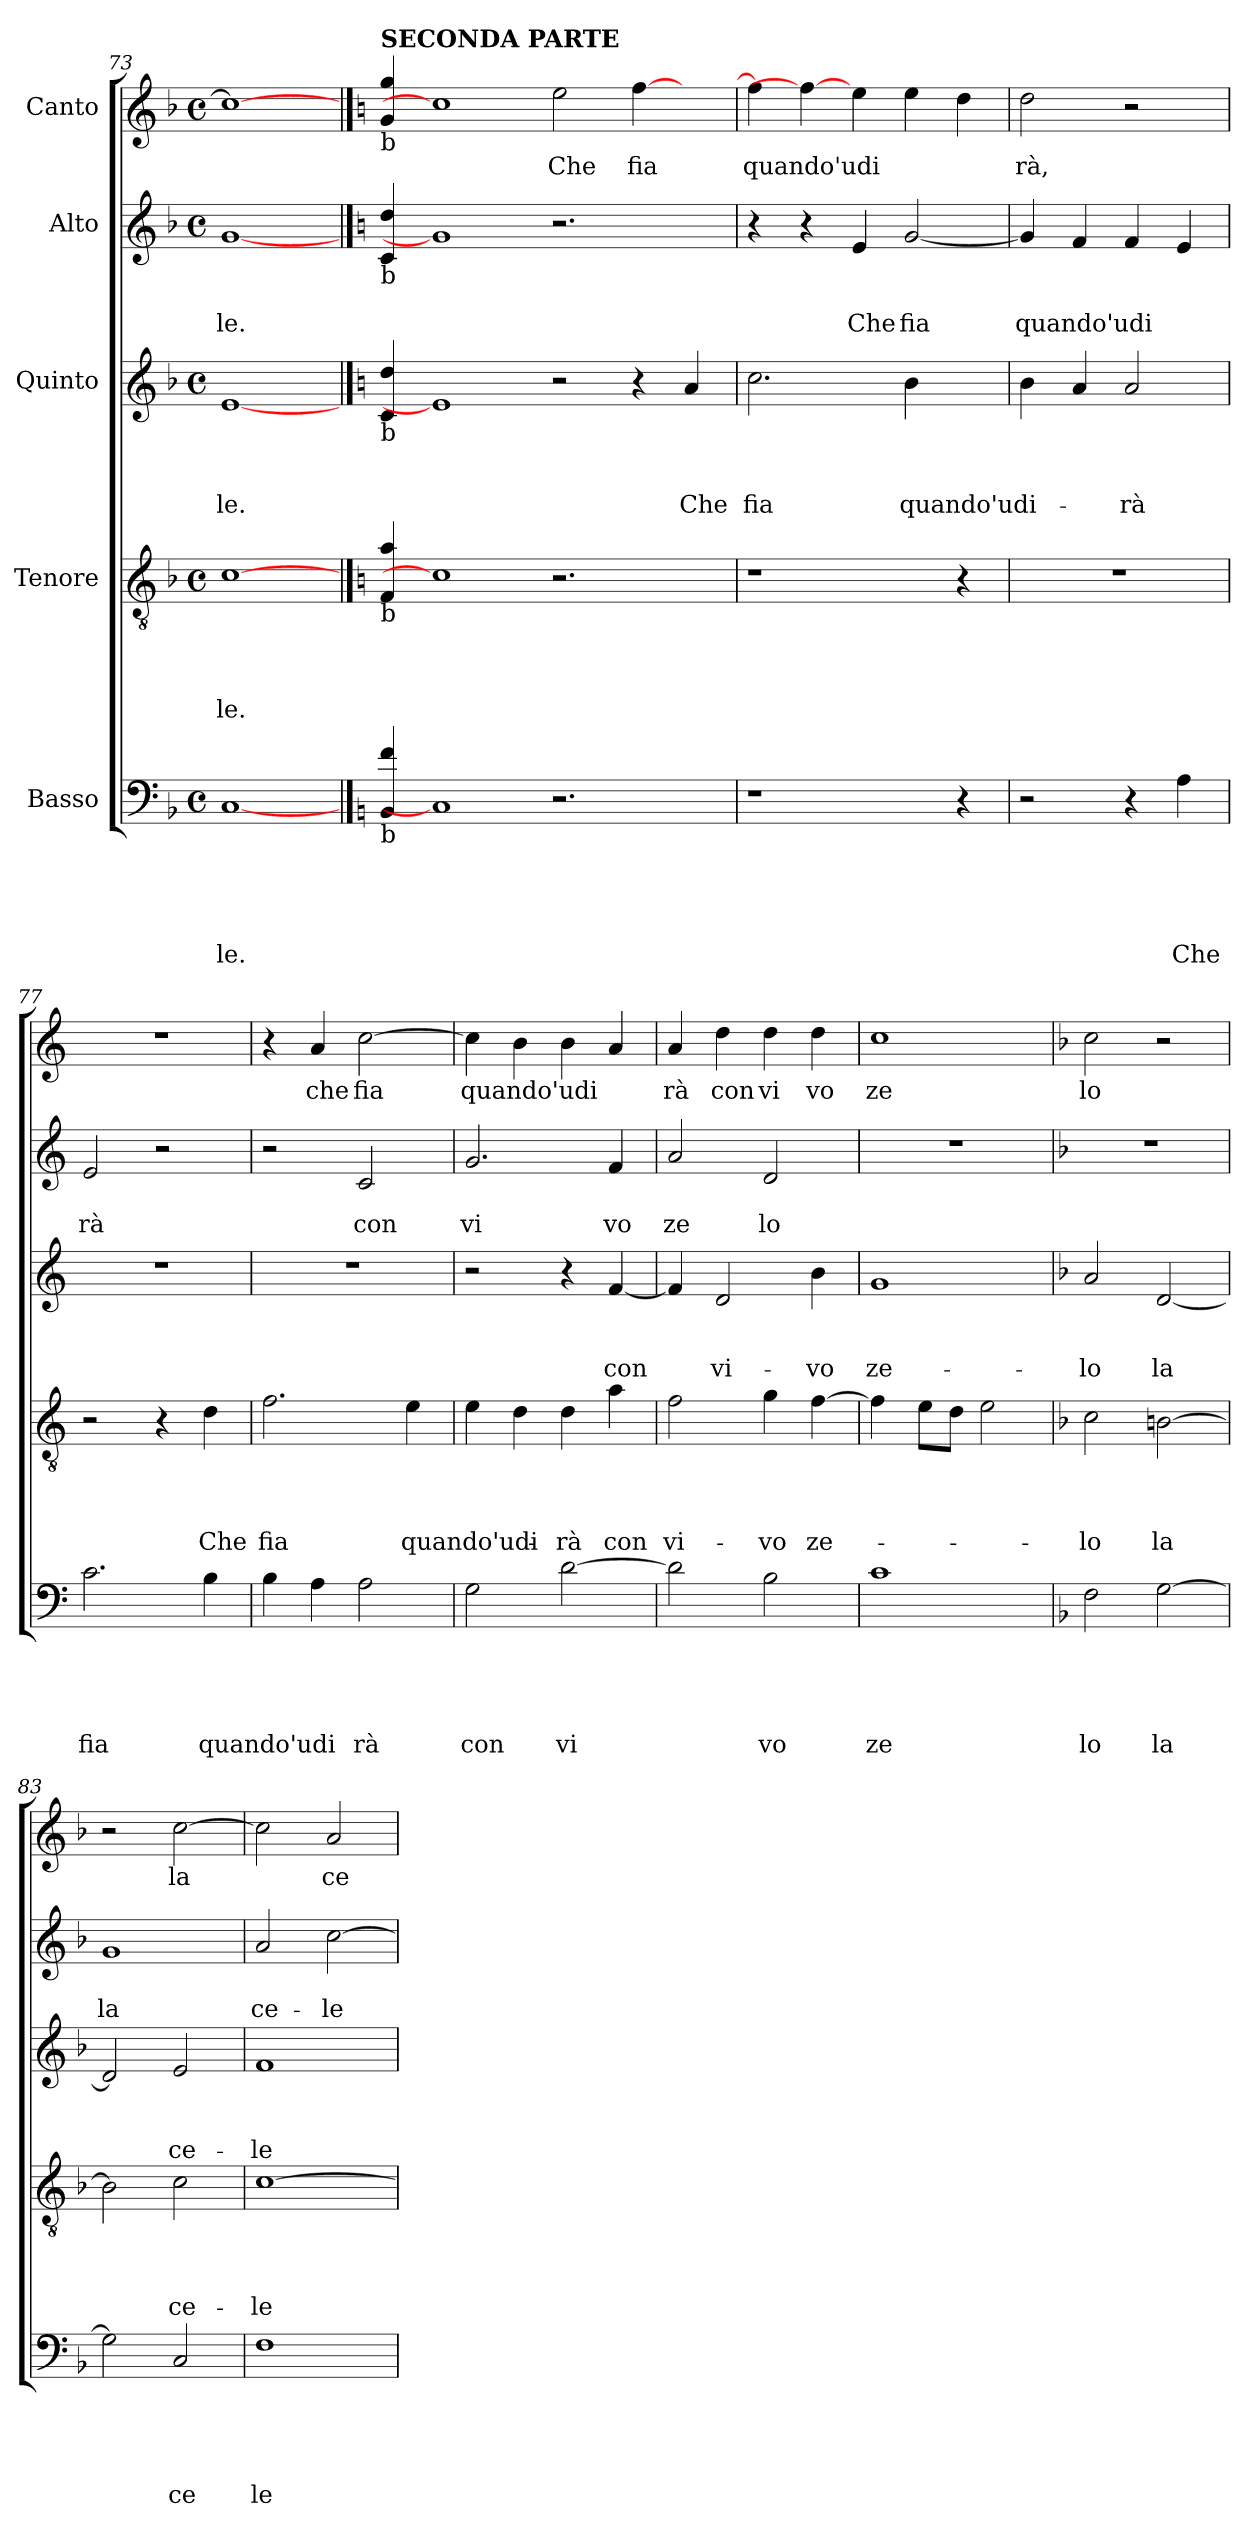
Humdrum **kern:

**kern	**text	**text	**text	**text	**text	**kern	**text	**text	**text	**text	**kern	**text	**text	**text	**kern	**text	**text	**kern	**text
*part5	*part5	*part5	*part5	*part5	*part5	*part4	*part4	*part4	*part4	*part4	*part3	*part3	*part3	*part3	*part2	*part2	*part2	*part1	*part1
*staff5	*staff5	*staff5	*staff5	*staff5	*staff5	*staff4	*staff4	*staff4	*staff4	*staff4	*staff3	*staff3	*staff3	*staff3	*staff2	*staff2	*staff2	*staff1	*staff1
*I"Basso	*	*	*	*	*	*I"Tenore	*	*	*	*	*I"Quinto	*	*	*	*I"Alto	*	*	*I"Canto	*
*clefF4	*	*	*	*	*	*clefGv2	*	*	*	*	*clefG2	*	*	*	*clefG2	*	*	*clefG2	*
*k[b-]	*	*	*	*	*	*k[b-]	*	*	*	*	*k[b-]	*	*	*	*k[b-]	*	*	*k[b-]	*
*F:	*	*	*	*	*	*F:	*	*	*	*	*F:	*	*	*	*F:	*	*	*F:	*
*M4/4	*	*	*	*	*	*M4/4	*	*	*	*	*M4/4	*	*	*	*M4/4	*	*	*M4/4	*
*met(c)	*	*	*	*	*	*met(c)	*	*	*	*	*met(c)	*	*	*	*met(c)	*	*	*met(c)	*
=73	=73	=73	=73	=73	=73	=73	=73	=73	=73	=73	=73	=73	=73	=73	=73	=73	=73	=73	=73
!	!	!	!	!	!LO:LY:b	!	!	!	!	!LO:LY:b	!	!	!	!LO:LY:b	!	!	!LO:LY:b	!	!
[1C	.	.	.	.	-le.	[1c	.	.	.	le.	[1e	.	.	le.	[1g	.	-le.	1cc_	.
!!LO:LB:g=z
==74	==74	==74	==74	==74	==74	==74	==74	==74	==74	==74	==74	==74	==74	==74	==74	==74	==74	==74	==74
*k[]	*	*	*	*	*	*k[]	*	*	*	*	*k[]	*	*	*	*k[]	*	*	*k[]	*
*C:	*	*	*	*	*	*C:	*	*	*	*	*C:	*	*	*	*C:	*	*	*C:	*
!	!	!	!	!	!	!	!	!	!	!	!	!	!	!	!	!	!	!LO:TX:a:B:t=SECONDA PARTE	!
!	!	!	!	!	!	!	!	!	!	!	!	!	!	!	!	!	!	!LO:TX:b:t=b	!
!	!	!	!	!	!	!	!	!	!	!	!	!	!	!	!LO:TX:b:t=b	!	!	!	!
!	!	!	!	!	!	!	!	!	!	!	!LO:TX:b:t=b	!	!	!	!	!	!	!	!
!	!	!	!	!	!	!LO:TX:b:t=b	!	!	!	!	!	!	!	!	!	!	!	!	!
!LO:TX:b:t=b	!	!	!	!	!	!	!	!	!	!	!	!	!	!	!	!	!	!	!
4BB/ 4f/	.	.	.	.	.	4F/ 4a/	.	.	.	.	4c/ 4dd/	.	.	.	4c/ 4dd/	.	.	4g/ 4gg/	.
1C]	.	.	.	.	.	1c]	.	.	.	.	1e]	.	.	.	1g]	.	.	1cc]	.
!	!	!	!	!	!	!	!	!	!	!	!	!	!	!	!	!	!	!	!LO:LY:b
2.r	.	.	.	.	.	2.r	.	.	.	.	2r	.	.	.	2.r	.	.	2ee\	Che
!	!	!	!	!	!	!	!	!	!	!	!	!	!	!	!	!	!	!	!LO:LY:b
.	.	.	.	.	.	.	.	.	.	.	4r	.	.	.	.	.	.	[>4ff\	fia
!	!	!	!	!	!	!	!	!	!	!	!	!	!	!LO:LY:b	!	!	!	!	!
4ryy	.	.	.	.	.	4ryy	.	.	.	.	4a/	.	.	Che	4ryy	.	.	4ryy	.
=75	=75	=75	=75	=75	=75	=75	=75	=75	=75	=75	=75	=75	=75	=75	=75	=75	=75	=75	=75
!	!	!	!	!	!	!	!	!	!	!	!	!	!	!LO:LY:b	!	!	!	!	!LO:LY:b
1r	.	.	.	.	.	1r	.	.	.	.	2.cc\	.	.	fia	4r	.	.	4ff\]	quando'udi
.	.	.	.	.	.	.	.	.	.	.	.	.	.	.	4r	.	.	4ff\_	.
!	!	!	!	!	!	!	!	!	!	!	!	!	!	!	!	!	!LO:LY:b	!	!
.	.	.	.	.	.	.	.	.	.	.	.	.	.	.	4e/	.	Che	4ee\	.
!	!	!	!	!	!	!	!	!	!	!	!	!	!	!LO:LY:b	!	!	!LO:LY:b	!	!
.	.	.	.	.	.	.	.	.	.	.	4b\	.	.	quando'udi-	[<2g/	.	fia	4ee\	.
4r	.	.	.	.	.	4r	.	.	.	.	4ryy	.	.	.	.	.	.	4dd\	.
=76	=76	=76	=76	=76	=76	=76	=76	=76	=76	=76	=76	=76	=76	=76	=76	=76	=76	=76	=76
!	!	!	!	!	!	!	!	!	!	!	!	!	!	!	!	!	!LO:LY:b	!	!LO:LY:b
2r	.	.	.	.	.	1r	.	.	.	.	4b\	.	.	.	4g/]	.	quando'udi	2dd\	rà,
.	.	.	.	.	.	.	.	.	.	.	4a/	.	.	.	4f/	.	.	.	.
!	!	!	!	!	!	!	!	!	!	!	!	!	!	!LO:LY:b	!	!	!	!	!
4r	.	.	.	.	.	.	.	.	.	.	2a/	.	.	-rà	4f/	.	.	2r	.
!	!	!	!	!	!LO:LY:b	!	!	!	!	!	!	!	!	!	!	!	!	!	!
4A\	.	.	.	.	Che	.	.	.	.	.	.	.	.	.	4e/	.	.	.	.
=77	=77	=77	=77	=77	=77	=77	=77	=77	=77	=77	=77	=77	=77	=77	=77	=77	=77	=77	=77
!	!	!	!	!	!LO:LY:b	!	!	!	!	!	!	!	!	!	!	!	!LO:LY:b	!	!
2.c\	.	.	.	.	fia	2r	.	.	.	.	1r	.	.	.	2e/	.	rà	1r	.
.	.	.	.	.	.	4r	.	.	.	.	.	.	.	.	2r	.	.	.	.
!	!	!	!	!	!LO:LY:b	!	!	!	!	!LO:LY:b	!	!	!	!	!	!	!	!	!
4B\	.	.	.	.	quando'udi	4d\	.	.	.	Che	.	.	.	.	.	.	.	.	.
=78	=78	=78	=78	=78	=78	=78	=78	=78	=78	=78	=78	=78	=78	=78	=78	=78	=78	=78	=78
!	!	!	!	!	!	!	!	!	!	!LO:LY:b	!	!	!	!	!	!	!	!	!
4B\	.	.	.	.	.	2.f\	.	.	.	fia	1r	.	.	.	2r	.	.	4r	.
!	!	!	!	!	!	!	!	!	!	!	!	!	!	!	!	!	!	!	!LO:LY:b
4A\	.	.	.	.	.	.	.	.	.	.	.	.	.	.	.	.	.	4a/	che
!	!	!	!	!	!LO:LY:b	!	!	!	!	!	!	!	!	!	!	!	!LO:LY:b	!	!LO:LY:b
2A\	.	.	.	.	rà	.	.	.	.	.	.	.	.	.	2c/	.	con	[>2cc\	fia
!	!	!	!	!	!	!	!	!	!	!LO:LY:b	!	!	!	!	!	!	!	!	!
.	.	.	.	.	.	4e\	.	.	.	quando'udi-	.	.	.	.	.	.	.	.	.
=79	=79	=79	=79	=79	=79	=79	=79	=79	=79	=79	=79	=79	=79	=79	=79	=79	=79	=79	=79
!	!	!	!	!	!LO:LY:b	!	!	!	!	!	!	!	!	!	!	!	!LO:LY:b	!	!LO:LY:b
2G\	.	.	.	.	con	4e\	.	.	.	.	2r	.	.	.	2.g/	.	vi	4cc\]	quando'udi
.	.	.	.	.	.	4d\	.	.	.	.	.	.	.	.	.	.	.	4b\	.
!	!	!	!	!	!LO:LY:b	!	!	!	!	!LO:LY:b	!	!	!	!	!	!	!	!	!
[>2d\	.	.	.	.	vi	4d\	.	.	.	-rà	4r	.	.	.	.	.	.	4b\	.
!	!	!	!	!	!	!	!	!	!	!LO:LY:b	!	!	!	!LO:LY:b	!	!	!LO:LY:b	!	!
.	.	.	.	.	.	4a\	.	.	.	con	[<4f/	.	.	con	4f/	.	vo	4a/	.
=80	=80	=80	=80	=80	=80	=80	=80	=80	=80	=80	=80	=80	=80	=80	=80	=80	=80	=80	=80
!	!	!	!	!	!	!	!	!	!	!LO:LY:b	!	!	!	!	!	!	!LO:LY:b	!	!LO:LY:b
2d\]	.	.	.	.	.	2f\	.	.	.	vi-	4f/]	.	.	.	2a/	.	ze	4a/	rà
!	!	!	!	!	!	!	!	!	!	!	!	!	!	!LO:LY:b	!	!	!	!	!LO:LY:b
.	.	.	.	.	.	.	.	.	.	.	2d/	.	.	vi-	.	.	.	4dd\	con
!	!	!	!	!	!LO:LY:b	!	!	!	!	!LO:LY:b	!	!	!	!	!	!	!LO:LY:b	!	!LO:LY:b
2B\	.	.	.	.	vo	4g\	.	.	.	-vo	.	.	.	.	2d/	.	lo	4dd\	vi
!	!	!	!	!	!	!	!	!	!	!LO:LY:b	!	!	!	!LO:LY:b	!	!	!	!	!LO:LY:b
.	.	.	.	.	.	[>4f\	.	.	.	ze-	4b\	.	.	-vo	.	.	.	4dd\	vo
=81	=81	=81	=81	=81	=81	=81	=81	=81	=81	=81	=81	=81	=81	=81	=81	=81	=81	=81	=81
!	!	!	!	!	!LO:LY:b	!	!	!	!	!	!	!	!	!LO:LY:b	!	!	!	!	!LO:LY:b
1c	.	.	.	.	ze	4f\]	.	.	.	.	1g	.	.	ze-	1r	.	.	1cc	ze
.	.	.	.	.	.	8e\L	.	.	.	.	.	.	.	.	.	.	.	.	.
.	.	.	.	.	.	8d\J	.	.	.	.	.	.	.	.	.	.	.	.	.
.	.	.	.	.	.	2e\	.	.	.	.	.	.	.	.	.	.	.	.	.
!!LO:LB:g=z
=82	=82	=82	=82	=82	=82	=82	=82	=82	=82	=82	=82	=82	=82	=82	=82	=82	=82	=82	=82
*k[b-]	*	*	*	*	*	*k[b-]	*	*	*	*	*k[b-]	*	*	*	*k[b-]	*	*	*k[b-]	*
*F:	*	*	*	*	*	*F:	*	*	*	*	*F:	*	*	*	*F:	*	*	*F:	*
!	!	!	!	!	!LO:LY:b	!	!	!	!	!LO:LY:b	!	!	!	!LO:LY:b	!	!	!	!	!LO:LY:b
2F\	.	.	.	.	lo	2c\	.	.	.	-lo	2a/	.	.	-lo	1r	.	.	2cc\	lo
!	!	!	!	!	!LO:LY:b	!	!	!	!	!LO:LY:b	!	!	!	!LO:LY:b	!	!	!	!	!
[>2G\	.	.	.	.	la	[>2Bn\	.	.	.	la	[<2d/	.	.	la	.	.	.	2r	.
=83	=83	=83	=83	=83	=83	=83	=83	=83	=83	=83	=83	=83	=83	=83	=83	=83	=83	=83	=83
!	!	!	!	!	!	!	!	!	!	!	!	!	!	!	!	!	!LO:LY:b	!	!
2G\]	.	.	.	.	.	2B\]	.	.	.	.	2d/]	.	.	.	1g	.	la	2r	.
!	!	!	!	!	!LO:LY:b	!	!	!	!	!LO:LY:b	!	!	!	!LO:LY:b	!	!	!	!	!LO:LY:b
2C/	.	.	.	.	ce	2c\	.	.	.	ce-	2e/	.	.	ce-	.	.	.	[>2cc\	la
=84	=84	=84	=84	=84	=84	=84	=84	=84	=84	=84	=84	=84	=84	=84	=84	=84	=84	=84	=84
!	!	!	!	!	!LO:LY:b	!	!	!	!	!LO:LY:b	!	!	!	!LO:LY:b	!	!	!LO:LY:b	!	!
1F	.	.	.	.	le	[>1c	.	.	.	-le-	1f	.	.	-le-	2a/	.	ce-	2cc\]	.
!	!	!	!	!	!	!	!	!	!	!	!	!	!	!	!	!	!LO:LY:b	!	!LO:LY:b
.	.	.	.	.	.	.	.	.	.	.	.	.	.	.	[>2cc\	.	-le-	2a/	ce-
=	=	=	=	=	=	=	=	=	=	=	=	=	=	=	=	=	=	=	=
*-	*-	*-	*-	*-	*-	*-	*-	*-	*-	*-	*-	*-	*-	*-	*-	*-	*-	*-	*-
